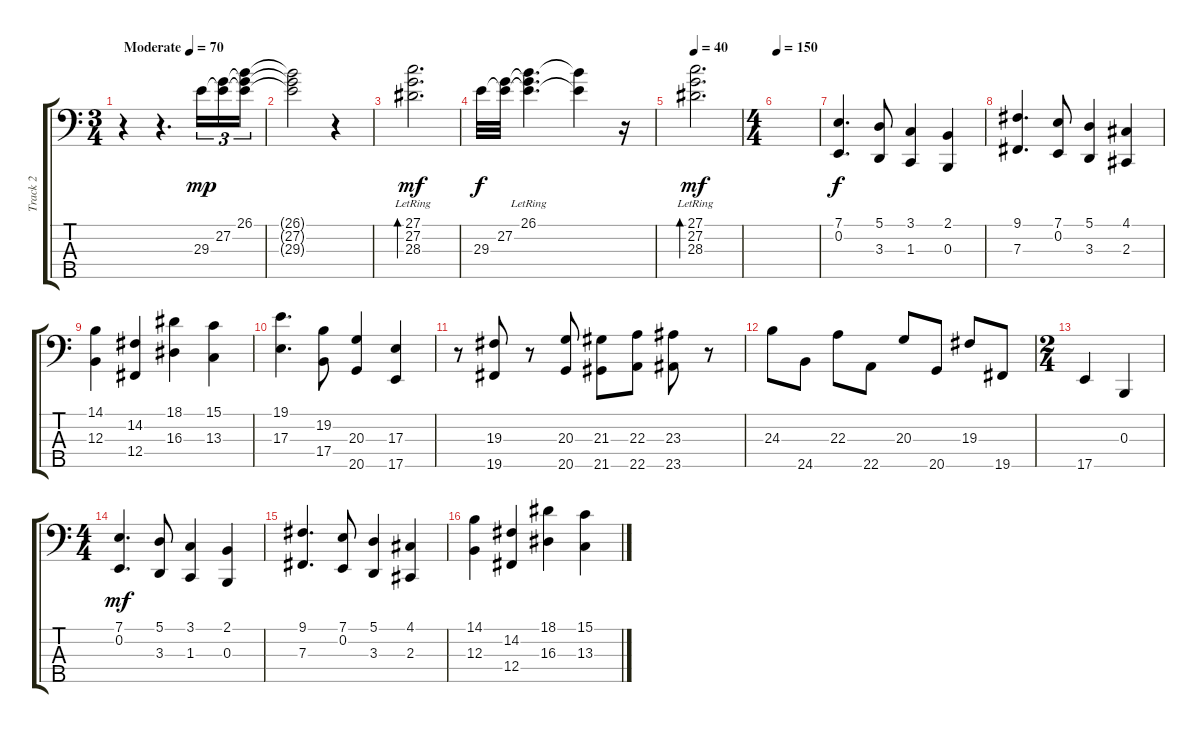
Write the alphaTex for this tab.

\track ("Track 2" "Track 2") {instrument acousticgrandpiano}
\staff {score tabs}
\tuning (A2 E2 B1 Gb1 B0) {hide}
\ts (3 4)
\tempo (70 "Moderate")
\clef f4
\ks c
r.4{dy mp instrument acousticgrandpiano} r.4{d} 29.3.16{tu (3 2)} (27.2 29.3{t}).16{tu (3 2)} (26.1 27.2{t} 29.3{t}).16{tu (3 2)} |
(26.1{t} 27.2{t} 29.3{t}).2 r.4 |
(27.1{lr} 27.2{lr} 28.3{lr}).2{d bd 120 dy mf} |
29.3.32{dy f} (27.2 29.3{t}).32 (26.1{lr} 27.2{t} 29.3{t}).4{d} (26.1{t} 29.3{t}).4 r.16 |
\tempo 40
(27.1{lr} 27.2{lr} 28.3{lr}).2{d bd 120 dy mf} |
\ts (4 4)
\tempo 150
|
(7.1 0.2).4{d dy f} (5.1 3.3).8 (3.1 1.3).4 (2.1 0.3).4 |
(9.1 7.3).4{d} (7.1 0.2).8 (5.1 3.3).4 (4.1 2.3).4 |
(14.1 12.3).4 (14.2 12.4).4 (18.1 16.3).4 (15.1 13.3).4 |
(19.1 17.3).4{d} (19.2 17.4).8 (20.3 20.5).4 (17.3 17.5).4 |
r.8 (19.3 19.5).8 r.8 (20.3 20.5).8 (21.3 21.5).8 (22.3 22.5).8 (23.3 23.5).8 r.8 |
24.3.8 24.5.8 22.3.8 22.5.8 20.3.8 20.5.8 19.3.8 19.5.8 |
\ts (2 4)
17.5.4 0.3.4 |
\ts (4 4)
(7.1 0.2).4{d dy mf} (5.1 3.3).8 (3.1 1.3).4 (2.1 0.3).4 |
(9.1 7.3).4{d} (7.1 0.2).8 (5.1 3.3).4 (4.1 2.3).4 |
(14.1 12.3).4 (14.2 12.4).4 (18.1 16.3).4 (15.1 13.3).4
